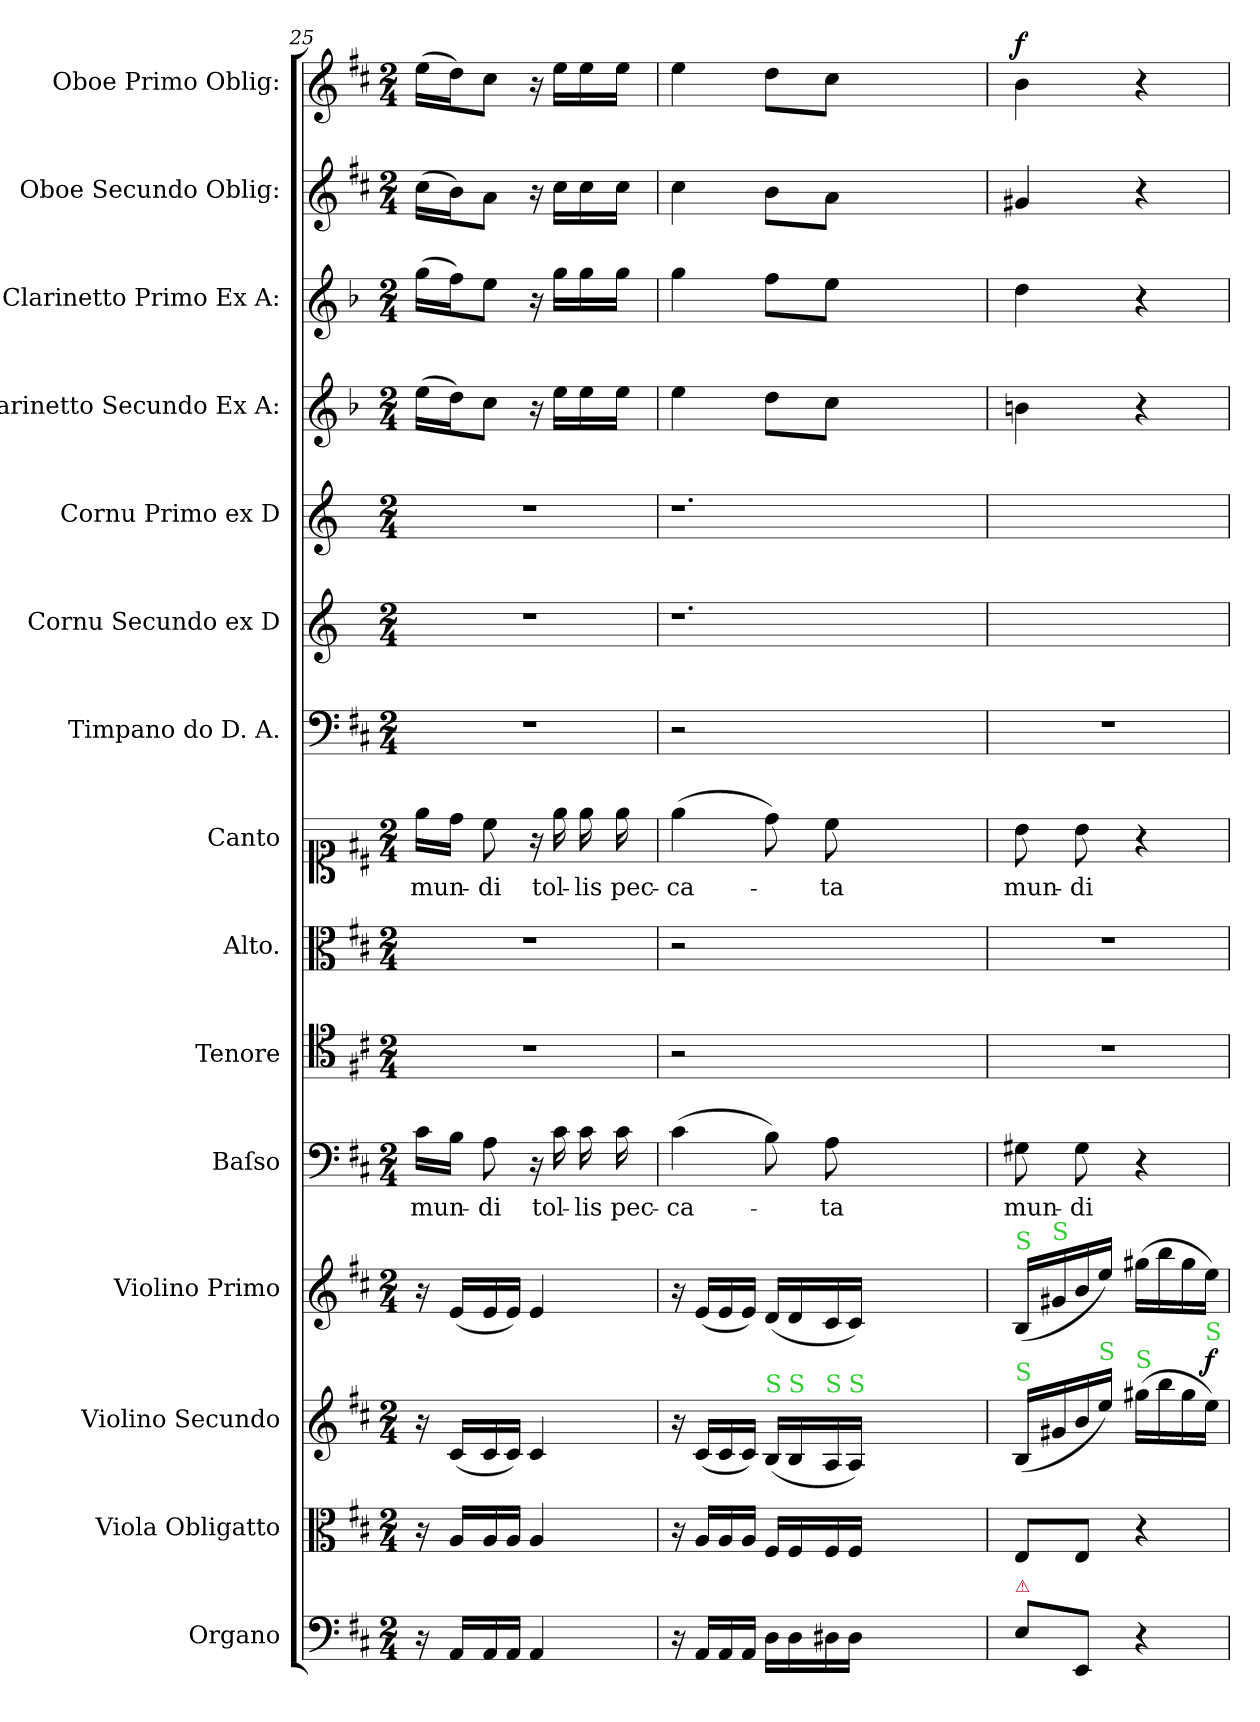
**kern	**kern	**kern	**dynam	**kern	**dynam	**kern	**text	**kern	**kern	**kern	**text	**kern	**kern	**kern	**kern	**kern	**kern	**kern	**dynam
*part15	*part14	*part13	*part13	*part12	*part12	*part11	*part11	*part10	*part9	*part8	*part8	*part7	*part6	*part5	*part4	*part3	*part2	*part1	*part1
*staff15	*staff14	*staff13	*staff13	*staff12	*staff12	*staff11	*staff11	*staff10	*staff9	*staff8	*staff8	*staff7	*staff6	*staff5	*staff4	*staff3	*staff2	*staff1	*staff1
*I"Organo	*I"Viola Obligatto	*I"Violino Secundo	*	*I"Violino Primo	*	*I"Baſso	*	*I"Tenore	*I"Alto.	*I"Canto	*	*I"Timpano do D. A.	*I"Cornu Secundo ex D	*I"Cornu Primo ex D	*I"Clarinetto Secundo Ex A:	*I"Clarinetto Primo Ex A:	*I"Oboe Secundo Oblig:	*I"Oboe Primo Oblig:	*
*I'org	*I'vla	*I'vl 2	*	*I'vl 1	*	*I'B	*	*I'T	*I'A	*	*	*I'timp	*	*	*I'cl 2 in A	*I'cl 1 in A	*I'ob 2	*I'ob 1	*
*clefF4	*clefC3	*clefG2	*	*clefG2	*	*clefF4	*	*clefC4	*clefC3	*clefC1	*	*clefF4	*clefG2	*clefG2	*clefG2	*clefG2	*clefG2	*clefG2	*
*	*	*	*	*	*	*	*	*	*	*	*	*	*ITrd6c10	*ITrd6c10	*ITrd2c3	*ITrd2c3	*	*	*
*k[f#c#]	*k[f#c#]	*k[f#c#]	*	*k[f#c#]	*	*k[f#c#]	*	*k[f#c#]	*k[f#c#]	*k[f#c#]	*	*k[f#c#]	*k[f#c#]	*k[f#c#]	*k[f#c#]	*k[f#c#]	*k[f#c#]	*k[f#c#]	*
*D:	*D:	*D:	*	*D:	*	*D:	*	*D:	*D:	*D:	*	*D:	*D:	*D:	*D:	*D:	*D:	*D:	*
*M2/4	*M2/4	*M2/4	*	*M2/4	*	*M2/4	*	*M2/4	*M2/4	*M2/4	*	*M2/4	*M2/4	*M2/4	*M2/4	*M2/4	*M2/4	*M2/4	*
=25	=25	=25	=25	=25	=25	=25	=25	=25	=25	=25	=25	=25	=25	=25	=25	=25	=25	=25	=25
!	!	!	!	!	!	!	!LO:LY:i	!	!	!	!	!	!	!	!	!	!	!	!
16r	16r	16r	.	16r	.	16c#\LL	mun-	2r	2r	16ee\LL	mun-	2r	2r	2r	(16cc#\LL	(16ee\LL	(16cc#\LL	(16ee\LL	.
16AA/LL	16A/LL	(16c#/LL	.	(16e/LL	.	16B\JJ	.	.	.	16dd\JJ	.	.	.	.	16b\J)	16dd\J)	16b\J)	16dd\J)	.
!	!	!	!	!	!	!	!LO:LY:i	!	!	!	!	!	!	!	!	!	!	!	!
16AA/	16A/	16c#/	.	16e/	.	8A\	-di	.	.	8cc#\	-di	.	.	.	8a\J	8cc#\J	8a\J	8cc#\J	.
16AA/JJ	16A/JJ	16c#/JJ)	.	16e/JJ)	.	.	.	.	.	.	.	.	.	.	.	.	.	.	.
4AA/	4A/	4c#/	.	4e/	.	16r	.	.	.	16r	.	.	.	.	16r	16r	16r	16r	.
.	.	.	.	.	.	16c#\	tol-	.	.	16ee\	tol-	.	.	.	16cc#\LL	16ee\LL	16cc#\LL	16ee\LL	.
.	.	.	.	.	.	16c#\	-lis	.	.	16ee\	-lis	.	.	.	16cc#\	16ee\	16cc#\	16ee\	.
.	.	.	.	.	.	16c#\	pec-	.	.	16ee\	pec-	.	.	.	16cc#\JJ	16ee\JJ	16cc#\JJ	16ee\JJ	.
=26	=26	=26	=26	=26	=26	=26	=26	=26	=26	=26	=26	=26	=26	=26	=26	=26	=26	=26	=26
16r	16r	16r	.	16r	.	(4c#\	-ca-	2r	2r	(4ee\	-ca-	2r	1.r	1.r	4cc#\	4ee\	4cc#\	4ee\	.
16AA/LL	16A/LL	(16c#/LL	.	(16e/LL	.	.	.	.	.	.	.	.	.	.	.	.	.	.	.
16AA/	16A/	16c#/	.	16e/	.	.	.	.	.	.	.	.	.	.	.	.	.	.	.
16AA/JJ	16A/JJ	16c#/JJ)	.	16e/JJ)	.	.	.	.	.	.	.	.	.	.	.	.	.	.	.
!	!	!LO:TX:a:color=limegreen:t=S	!	!	!	!	!	!	!	!	!	!	!	!	!	!	!	!	!
16D\LL	16F#/LL	(16B/LL	.	(16d/LL	.	8B\)	.	.	.	8dd\)	.	.	.	.	8b\L	8dd\L	8b\L	8dd\L	.
!	!	!LO:TX:a:color=limegreen:t=S	!	!	!	!	!	!	!	!	!	!	!	!	!	!	!	!	!
16D\	16F#/	16B/	.	16d/	.	.	.	.	.	.	.	.	.	.	.	.	.	.	.
!	!	!LO:TX:a:color=limegreen:t=S	!	!	!	!	!	!	!	!	!	!	!	!	!	!	!	!	!
16D#X\	16F#/	16A/	.	16c#/	.	8A\	-ta	.	.	8cc#\	-ta	.	.	.	8a\J	8cc#\J	8a\J	8cc#\J	.
!	!	!LO:TX:a:color=limegreen:t=S	!	!	!	!	!	!	!	!	!	!	!	!	!	!	!	!	!
16D#\JJ	16F#/JJ	16A/JJ)	.	16c#/JJ)	.	.	.	.	.	.	.	.	.	.	.	.	.	.	.
1ryy	1ryy	1ryy	.	1ryy	.	1ryy	.	1ryy	1ryy	1ryy	.	1ryy	.	.	1ryy	1ryy	1ryy	1ryy	.
=27	=27	=27	=27	=27	=27	=27	=27	=27	=27	=27	=27	=27	=27	=27	=27	=27	=27	=27	=27
!	!	!	!	!LO:TX:a:color=limegreen:t=S	!	!	!	!	!	!	!	!	!	!	!	!	!	!	!
!	!	!LO:TX:a:color=limegreen:t=S	!	!	!	!	!	!	!	!	!	!	!	!	!	!	!	!	!
!LO:TX:a:color=crimson:t=⚠	!	!	!	!	!	!	!	!	!	!	!	!	!	!	!	!	!	!	!
!	!	!	!	!	!	!	!	!	!	!	!	!	!	!	!	!	!	!	!LO:DY:a
8E\L	8E/L	(16B/LL	.	(16B/LL	.	8G#X\	mun-	2r	2r	8b\	mun-	2r	2ryy	2ryy	4g#X\	4b\	4g#X/	4b\	f
!	!	!	!	!LO:TX:a:color=limegreen:t=S	!	!	!	!	!	!	!	!	!	!	!	!	!	!	!
.	.	16g#X/	.	16g#X/	.	.	.	.	.	.	.	.	.	.	.	.	.	.	.
8EE/J	8E/J	16b/	.	16b/	.	8G#\	-di	.	.	8b\	-di	.	.	.	.	.	.	.	.
!	!	!LO:TX:a:color=limegreen:t=S	!	!	!	!	!	!	!	!	!	!	!	!	!	!	!	!	!
.	.	16ee/JJ)	.	16ee/JJ)	.	.	.	.	.	.	.	.	.	.	.	.	.	.	.
!	!	!LO:TX:a:color=limegreen:t=S	!	!	!	!	!	!	!	!	!	!	!	!	!	!	!	!	!
4r	4r	(16gg#X\LL	.	(16gg#X\LL	.	4r	.	.	.	4r	.	.	.	.	4r	4r	4r	4r	.
.	.	16bb\	.	16bb\	.	.	.	.	.	.	.	.	.	.	.	.	.	.	.
.	.	16gg#\	.	16gg#\	.	.	.	.	.	.	.	.	.	.	.	.	.	.	.
!	!	!LO:TX:a:color=limegreen:t=S	!	!	!	!	!	!	!	!	!	!	!	!	!	!	!	!	!
!	!	!	!LO:DY:a	!	!LO:DY:a	!	!	!	!	!	!	!	!	!	!	!	!	!	!
.	.	16ee\JJ)	f	16ee\JJ)	for	.	.	.	.	.	.	.	.	.	.	.	.	.	.
=	=	=	=	=	=	=	=	=	=	=	=	=	=	=	=	=	=	=	=
*-	*-	*-	*-	*-	*-	*-	*-	*-	*-	*-	*-	*-	*-	*-	*-	*-	*-	*-	*-
